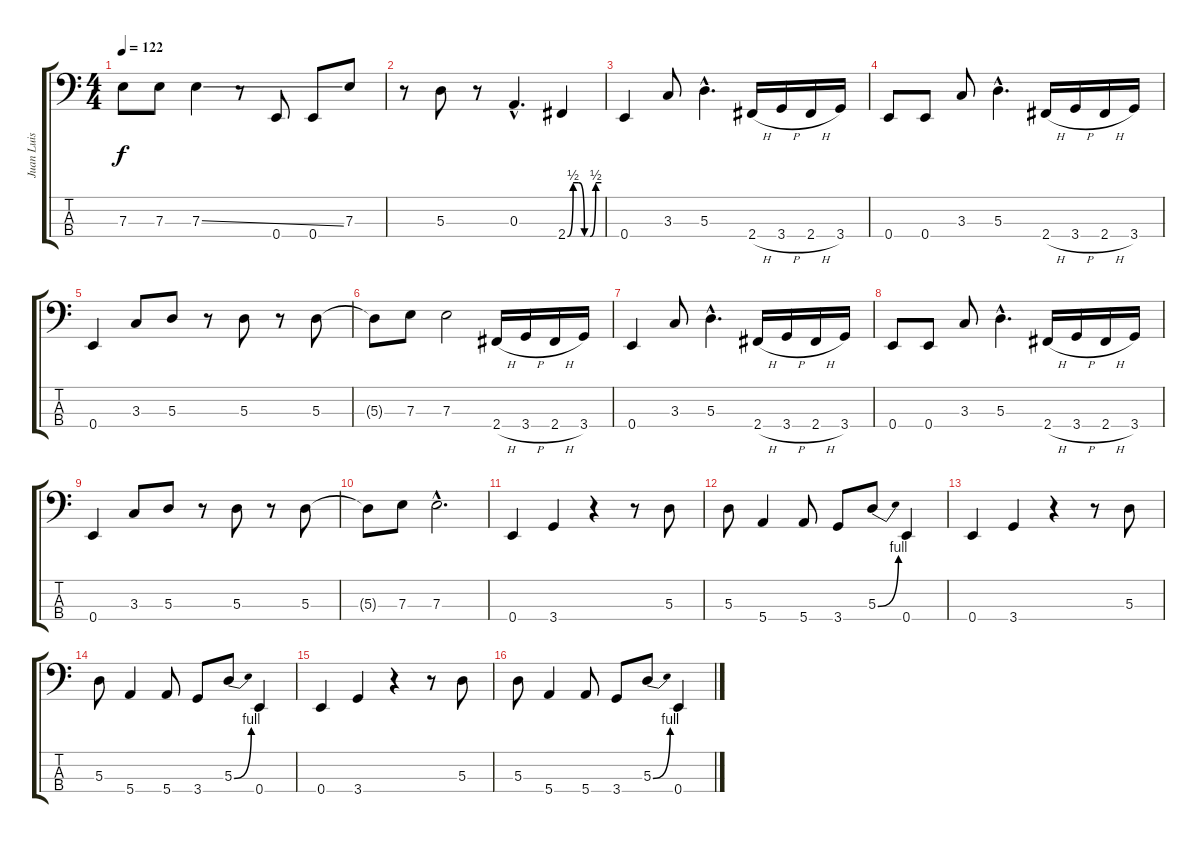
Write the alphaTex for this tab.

\track ("Juan Luis Serrano" "Juan Luis ") {instrument electricbasspick}
\staff {score tabs}
\tuning (G2 D2 A1 E1) {hide}
\ts (4 4)
\tempo 122
\clef f4
\ks c
7.3.8{dy f} 7.3.8 7.3{ss}.4 r.8 0.4.8 0.4.8 7.3.8 |
r.8 5.3.8 r.8 0.3{hac}.4{d} 2.4{be (custom 0 0 10 2 20 2 30 0 40 0 50 2 60 2)}.4 |
0.4.4 3.3.8 5.3{hac}.4{d} 2.4{h}.16 3.4{h}.16 2.4{h}.16 3.4.16 |
0.4.8 0.4.8 3.3.8 5.3{hac}.4{d} 2.4{h}.16 3.4{h}.16 2.4{h}.16 3.4.16 |
0.4.4 3.3.8 5.3.8 r.8 5.3.8 r.8 5.3.8 |
5.3{t}.8 7.3.8 7.3.2 2.4{h}.16 3.4{h}.16 2.4{h}.16 3.4.16 |
0.4.4 3.3.8 5.3{hac}.4{d} 2.4{h}.16 3.4{h}.16 2.4{h}.16 3.4.16 |
0.4.8 0.4.8 3.3.8 5.3{hac}.4{d} 2.4{h}.16 3.4{h}.16 2.4{h}.16 3.4.16 |
0.4.4 3.3.8 5.3.8 r.8 5.3.8 r.8 5.3.8 |
5.3{t}.8 7.3.8 7.3{hac}.2{d} |
0.4.4 3.4.4 r.4 r.8 5.3.8 |
5.3.8 5.4.4 5.4.8 3.4.8 5.3{be (bend 0 0 60 4)}.8 0.4.4 |
0.4.4 3.4.4 r.4 r.8 5.3.8 |
5.3.8 5.4.4 5.4.8 3.4.8 5.3{be (bend 0 0 60 4)}.8 0.4.4 |
0.4.4 3.4.4 r.4 r.8 5.3.8 |
5.3.8 5.4.4 5.4.8 3.4.8 5.3{be (bend 0 0 60 4)}.8 0.4.4
